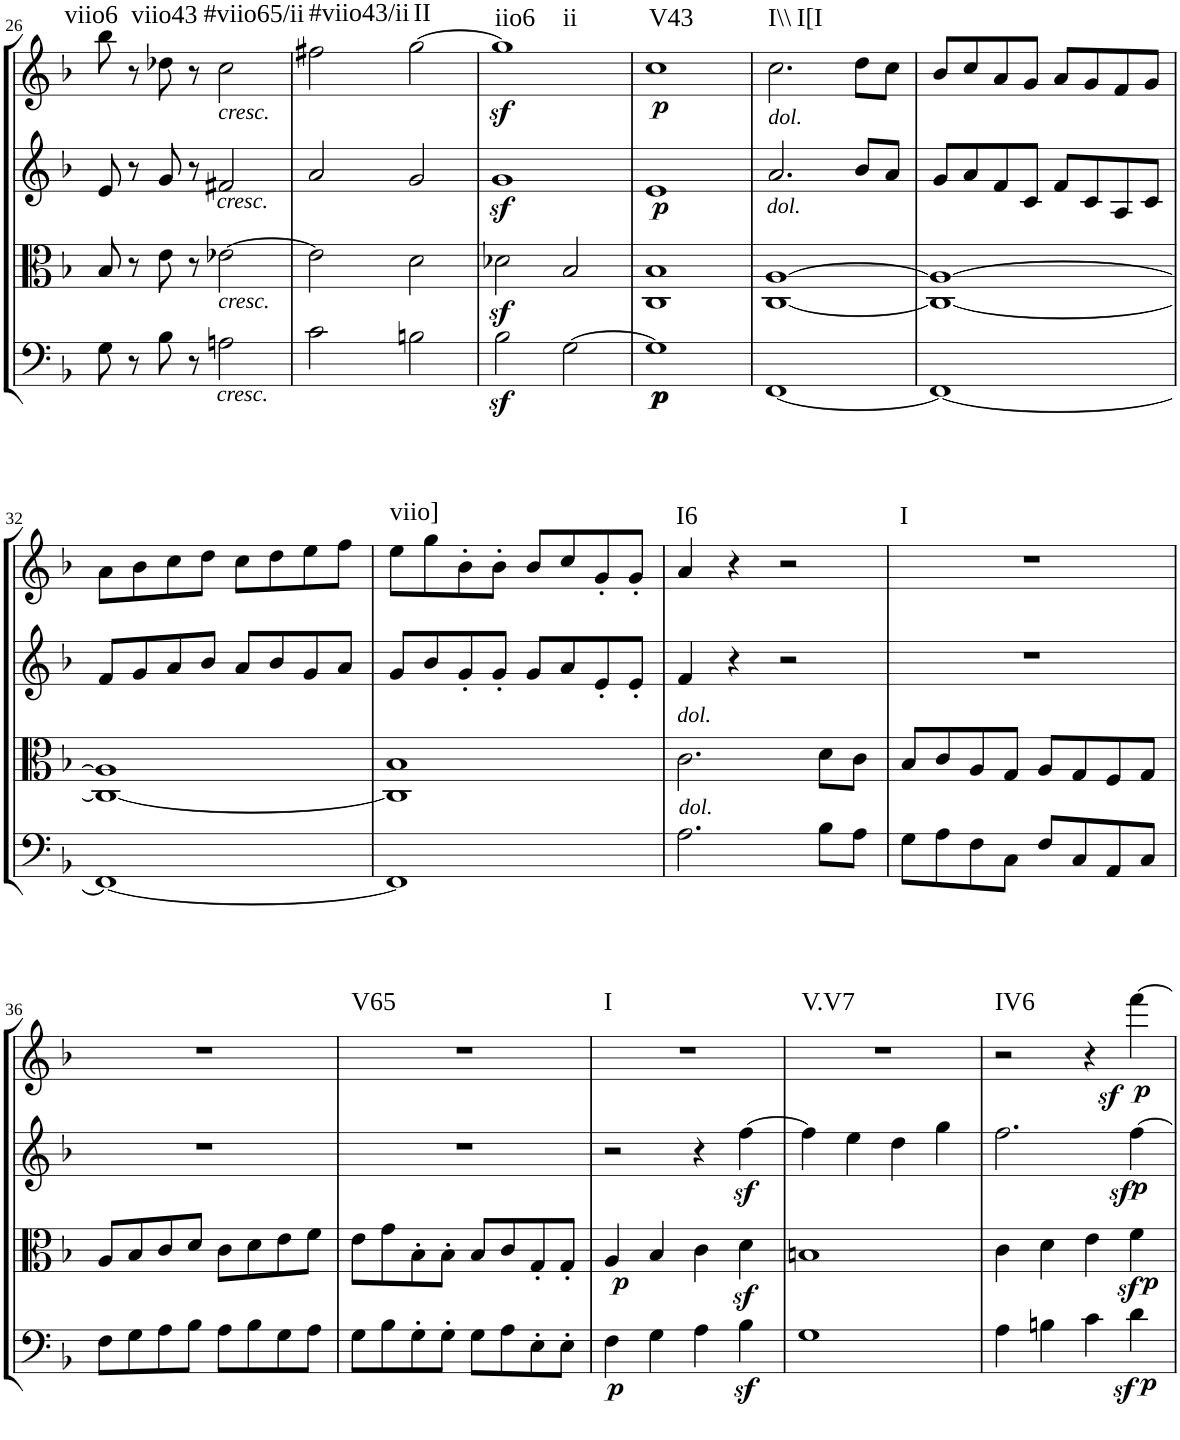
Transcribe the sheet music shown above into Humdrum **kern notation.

**kern	**dynam	**kern	**dynam	**kern	**dynam	**kern	**dynam	**harte
*part4	*part4	*part3	*part3	*part2	*part2	*part1	*part1	*part1
*staff4	*staff4	*staff3	*staff3	*staff2	*staff2	*staff1	*staff1	*
*I"Cello	*	*I"Viola	*	*I"2nd Violin	*	*I"1st Violin	*	*
*	*	*I'Vla	*	*I'Vln	*	*I'Vln	*	*
!!LO:PB:g=z
*clefF4	*	*clefC3	*	*clefG2	*	*clefG2	*	*
*k[b-]	*	*k[b-]	*	*k[b-]	*	*k[b-]	*	*
*M4/4	*	*M4/4	*	*M4/4	*	*M4/4	*	*
*met(c)	*	*met(c)	*	*met(c)	*	*met(c)	*	*
=26	=26	=26	=26	=26	=26	=26	=26	=26
!	!	!	!	!	!	!	!	!LO:H:kt=viio6
8G\	.	8B-/	.	8e/	.	8bb-\	.	N
8r	.	8r	.	8r	.	8r	.	.
!	!	!	!	!	!	!	!	!LO:H:kt=viio43
8B-\	.	8e\	.	8g/	.	8dd-X\	.	N
8r	.	8r	.	8r	.	8r	.	.
!	!	!	!	!	!	!LO:TX:b:i:t=cresc.	!	!
!	!	!	!	!LO:TX:b:i:t=cresc.	!	!	!	!
!	!	!LO:TX:b:i:t=cresc.	!	!	!	!	!	!
!LO:TX:b:i:t=cresc.	!	!	!	!	!	!	!	!LO:H:kt=#viio65/ii
2An\	.	[2e-X\	.	2f#X/	.	2cc\	.	N
=27	=27	=27	=27	=27	=27	=27	=27	=27
!	!	!	!	!	!	!	!	!LO:H:kt=#viio43/ii
2c\	.	2e-\]	.	2a/	.	2ff#X\	.	N
!	!	!	!	!	!	!	!	!LO:H:kt=II
2Bn\	.	2d\	.	2g/	.	[2gg\	.	N
=28	=28	=28	=28	=28	=28	=28	=28	=28
!	!	!	!	!	!	!	!LO:DY:b	!LO:H:n=1:kt=iio6
!	!	!	!	!	!	!	!	!LO:H:n=2:kt=ii
2B-z<\	.	2d-Xz<\	.	1gz<	.	1gg]	sf	N N
[2G\	.	2B-/	.	.	.	.	.	.
=29	=29	=29	=29	=29	=29	=29	=29	=29
!	!LO:DY:b	!	!	!	!	!	!	!
!	!LO:DY:n=1:b	!	!	!	!LO:DY:b	!	!LO:DY:b	!LO:H:kt=V43
1G]	p p	1C 1B-	.	1e	p	1cc	p	N
=30	=30	=30	=30	=30	=30	=30	=30	=30
!	!	!	!	!	!	!LO:TX:b:i:t=dol.	!	!
!	!	!	!	!LO:TX:b:i:t=dol.	!	!	!	!LO:H:n=1:kt=I\\
!	!	!	!	!	!	!	!	!LO:H:n=2:kt=I[I
[1FF	.	[1C [1A	.	2.a/	.	2.cc\	.	N N
.	.	.	.	8b-/L	.	8dd\L	.	.
.	.	.	.	8a/J	.	8cc\J	.	.
=31	=31	=31	=31	=31	=31	=31	=31	=31
1FF_	.	1C_ 1A_	.	8g/L	.	8b-/L	.	.
.	.	.	.	8a/	.	8cc/	.	.
.	.	.	.	8f/	.	8a/	.	.
.	.	.	.	8c/J	.	8g/J	.	.
.	.	.	.	8f/L	.	8a/L	.	.
.	.	.	.	8c/	.	8g/	.	.
.	.	.	.	8A/	.	8f/	.	.
.	.	.	.	8c/J	.	8g/J	.	.
!!LO:LB:g=z
=32	=32	=32	=32	=32	=32	=32	=32	=32
1FF_	.	1C_ 1A]	.	8f/L	.	8a\L	.	.
.	.	.	.	8g/	.	8b-\	.	.
.	.	.	.	8a/	.	8cc\	.	.
.	.	.	.	8b-/J	.	8dd\J	.	.
.	.	.	.	8a/L	.	8cc\L	.	.
.	.	.	.	8b-/	.	8dd\	.	.
.	.	.	.	8g/	.	8ee\	.	.
.	.	.	.	8a/J	.	8ff\J	.	.
=33	=33	=33	=33	=33	=33	=33	=33	=33
!	!	!	!	!	!	!	!	!LO:H:kt=viio]
1FF]	.	1C] 1B-	.	8g/L	.	8ee\L	.	N
.	.	.	.	8b-/	.	8gg\	.	.
.	.	.	.	8g'/	.	8b-'\	.	.
.	.	.	.	8g'/J	.	8b-'\J	.	.
.	.	.	.	8g/L	.	8b-/L	.	.
.	.	.	.	8a/	.	8cc/	.	.
.	.	.	.	8e'/	.	8g'/	.	.
.	.	.	.	8e'/J	.	8g'/J	.	.
=34	=34	=34	=34	=34	=34	=34	=34	=34
!	!	!LO:TX:a:i:t=dol.	!	!	!	!	!	!
!LO:TX:a:i:t=dol.	!	!	!	!	!	!	!	!LO:H:kt=I6
2.A\	.	2.c\	.	4f/	.	4a/	.	N
.	.	.	.	4r	.	4r	.	.
.	.	.	.	2r	.	2r	.	.
8B-\L	.	8d\L	.	.	.	.	.	.
8A\J	.	8c\J	.	.	.	.	.	.
=35	=35	=35	=35	=35	=35	=35	=35	=35
!	!	!	!	!	!	!	!	!LO:H:kt=I
8G\L	.	8B-/L	.	1r	.	1r	.	N
8A\	.	8c/	.	.	.	.	.	.
8F\	.	8A/	.	.	.	.	.	.
8C\J	.	8G/J	.	.	.	.	.	.
8F/L	.	8A/L	.	.	.	.	.	.
8C/	.	8G/	.	.	.	.	.	.
8AA/	.	8F/	.	.	.	.	.	.
8C/J	.	8G/J	.	.	.	.	.	.
!!LO:LB:g=z
=36	=36	=36	=36	=36	=36	=36	=36	=36
8F\L	.	8A/L	.	1r	.	1r	.	.
8G\	.	8B-/	.	.	.	.	.	.
8A\	.	8c/	.	.	.	.	.	.
8B-\J	.	8d/J	.	.	.	.	.	.
8A\L	.	8c\L	.	.	.	.	.	.
8B-\	.	8d\	.	.	.	.	.	.
8G\	.	8e\	.	.	.	.	.	.
8A\J	.	8f\J	.	.	.	.	.	.
=37	=37	=37	=37	=37	=37	=37	=37	=37
!	!	!	!	!	!	!	!	!LO:H:kt=V65
8G\L	.	8e\L	.	1r	.	1r	.	N
8B-\	.	8g\	.	.	.	.	.	.
8G'\	.	8B-'\	.	.	.	.	.	.
8G'\J	.	8B-'\J	.	.	.	.	.	.
8G\L	.	8B-/L	.	.	.	.	.	.
8A\	.	8c/	.	.	.	.	.	.
8E'\	.	8G'/	.	.	.	.	.	.
8E'\J	.	8G'/J	.	.	.	.	.	.
=38	=38	=38	=38	=38	=38	=38	=38	=38
!	!LO:DY:b	!	!LO:DY:b	!	!	!	!	!LO:H:kt=I
4F\	p	4A/	p	2r	.	1r	.	N
4G\	.	4B-/	.	.	.	.	.	.
4A\	.	4c\	.	4r	.	.	.	.
4B-z<\	.	4dz<\	.	[4ffz<\	.	.	.	.
=39	=39	=39	=39	=39	=39	=39	=39	=39
!	!	!	!	!	!	!	!	!LO:H:kt=V.V7
1G	.	1Bn	.	4ff\]	.	1r	.	N
.	.	.	.	4ee\	.	.	.	.
.	.	.	.	4dd\	.	.	.	.
.	.	.	.	4gg\	.	.	.	.
=40	=40	=40	=40	=40	=40	=40	=40	=40
!	!	!	!	!	!	!	!	!LO:H:kt=IV6
4A\	.	4c\	.	2.ff\	.	2r	.	N
4Bn\	.	4d\	.	.	.	.	.	.
!	!	!	!	!	!	!	!LO:DY:b	!
4c\	.	4e\	.	.	.	4r	sf	.
!	!LO:DY:b	!	!LO:DY:b	!	!LO:DY:b	!	!LO:DY:b	!
4dz<\	p	4fz<\	p	[4ffz<\	p	[4fff\	p	.
=	=	=	=	=	=	=	=	=
*-	*-	*-	*-	*-	*-	*-	*-	*-
